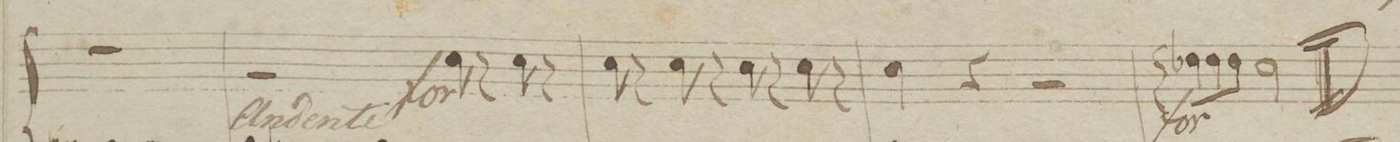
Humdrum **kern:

**kern	**dynam
*I"Viola	*
*clefC3	*
*k[b-]	*
*met(c)	*
*M4/4	*
1r	.
=12	=12
2r	.
=-	=-
8d\	f
8r	.
8d\	.
8r	.
=13	=13
8d\	.
8r	.
8d\	.
8r	.
8d\	.
8r	.
8d\	.
8r	.
=14	=14
4d\	.
4r	.
2r	.
=15	=15
8r	f
8e-X\L	.
8e-\	.
8e-\J	.
2d\	.
==	==
*-	*-
